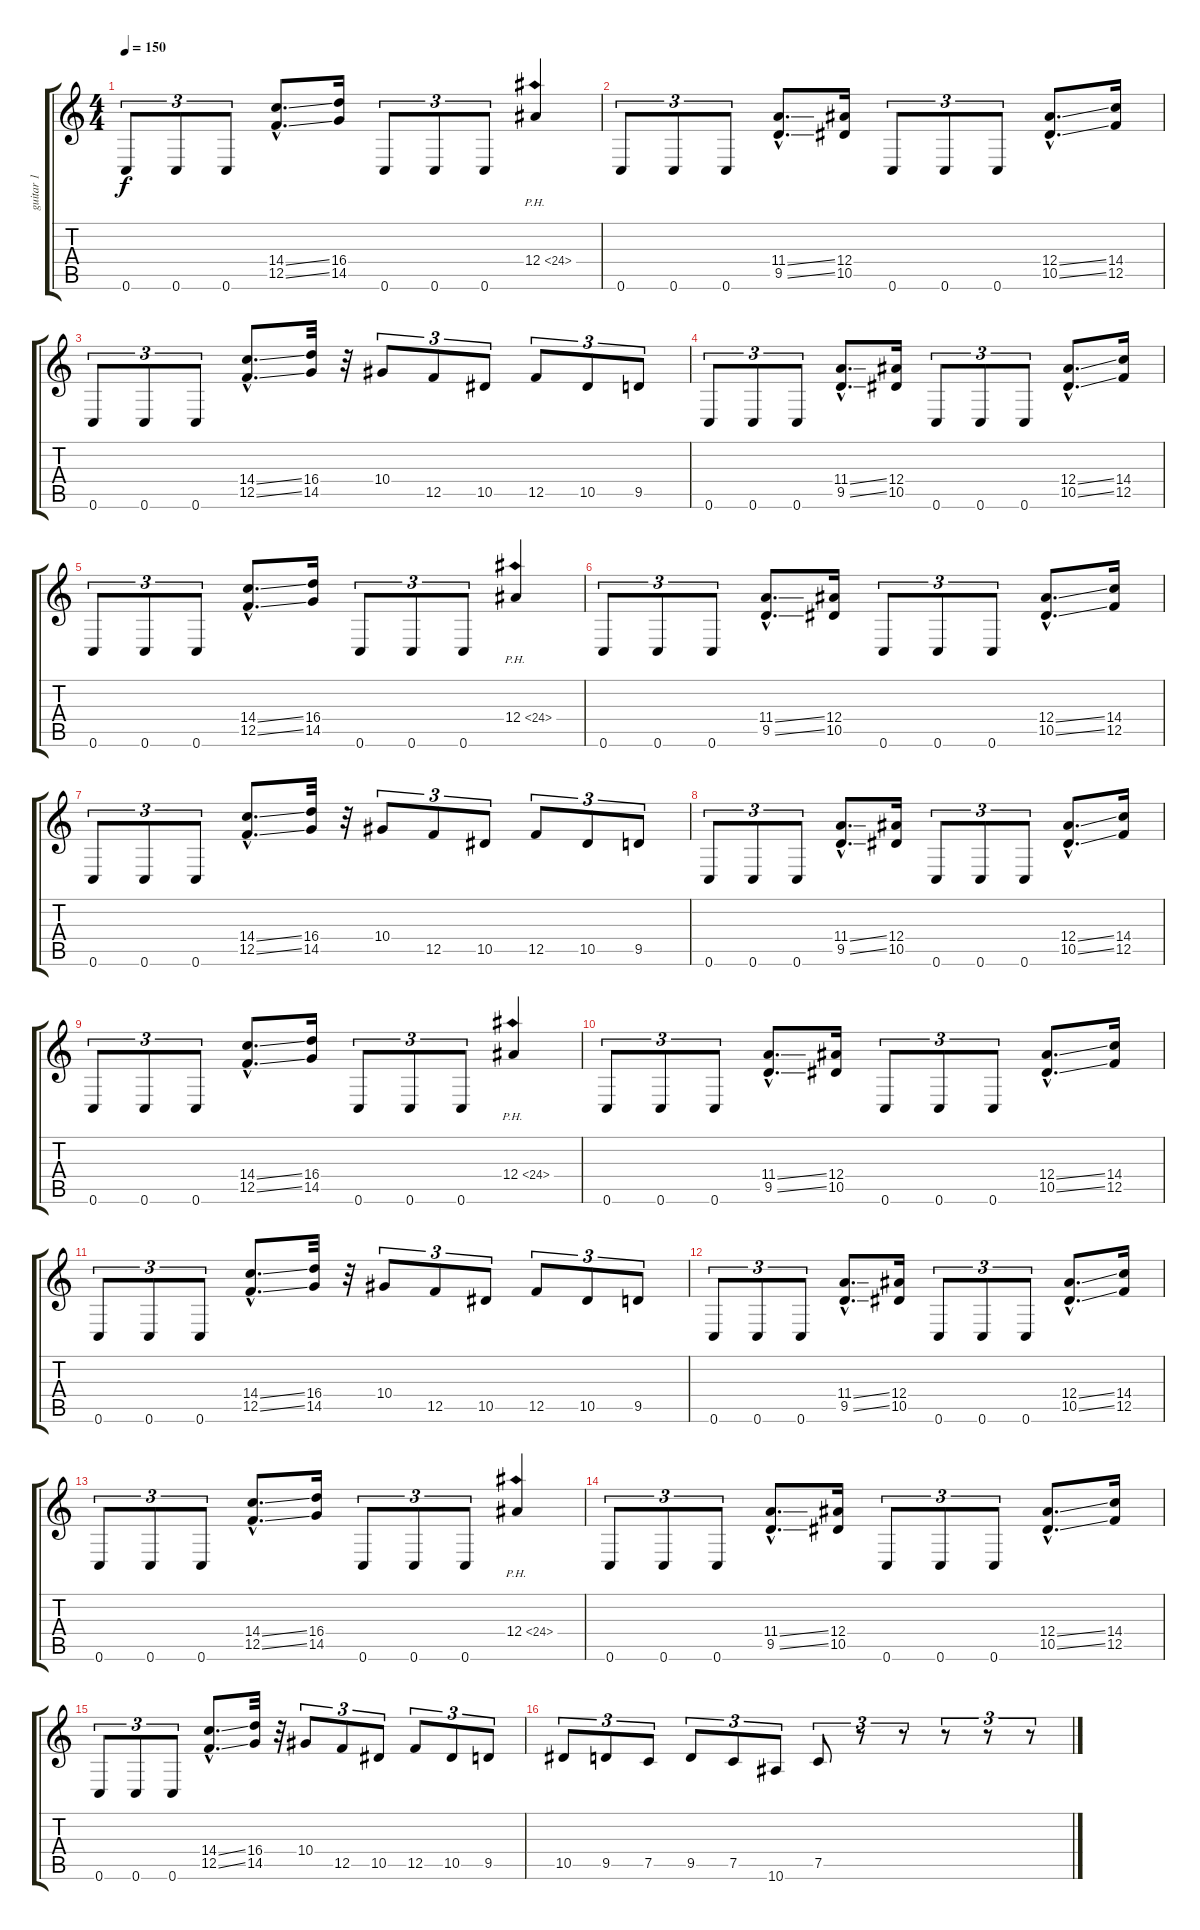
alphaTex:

\track ("guitar 1" "guitar 1") {instrument distortionguitar}
\staff {score tabs}
\tuning (C4 G3 Eb3 Bb2 F2 C2) {hide}
\ts (4 4)
\tempo 150
\clef g2
\ks c
0.6.8{tu (3 2) dy f} 0.6.8{tu (3 2)} 0.6.8{tu (3 2)} (14.4{ss hac} 12.5{ss hac}).8{d} (16.4 14.5).16 0.6.8{tu (3 2)} 0.6.8{tu (3 2)} 0.6.8{tu (3 2)} 12.4{ph 12}.4 |
0.6.8{tu (3 2)} 0.6.8{tu (3 2)} 0.6.8{tu (3 2)} (11.4{ss hac} 9.5{ss hac}).8{d} (12.4 10.5).16 0.6.8{tu (3 2)} 0.6.8{tu (3 2)} 0.6.8{tu (3 2)} (12.4{ss hac} 10.5{ss hac}).8{d} (14.4 12.5).16 |
0.6.8{tu (3 2)} 0.6.8{tu (3 2)} 0.6.8{tu (3 2)} (14.4{ss hac} 12.5{ss hac}).8{d} (16.4 14.5).32 r.32 10.4.8{tu (3 2)} 12.5.8{tu (3 2)} 10.5.8{tu (3 2)} 12.5.8{tu (3 2)} 10.5.8{tu (3 2)} 9.5.8{tu (3 2)} |
0.6.8{tu (3 2)} 0.6.8{tu (3 2)} 0.6.8{tu (3 2)} (11.4{ss hac} 9.5{ss hac}).8{d} (12.4 10.5).16 0.6.8{tu (3 2)} 0.6.8{tu (3 2)} 0.6.8{tu (3 2)} (12.4{ss hac} 10.5{ss hac}).8{d} (14.4 12.5).16 |
0.6.8{tu (3 2)} 0.6.8{tu (3 2)} 0.6.8{tu (3 2)} (14.4{ss hac} 12.5{ss hac}).8{d} (16.4 14.5).16 0.6.8{tu (3 2)} 0.6.8{tu (3 2)} 0.6.8{tu (3 2)} 12.4{ph 12}.4 |
0.6.8{tu (3 2)} 0.6.8{tu (3 2)} 0.6.8{tu (3 2)} (11.4{ss hac} 9.5{ss hac}).8{d} (12.4 10.5).16 0.6.8{tu (3 2)} 0.6.8{tu (3 2)} 0.6.8{tu (3 2)} (12.4{ss hac} 10.5{ss hac}).8{d} (14.4 12.5).16 |
0.6.8{tu (3 2)} 0.6.8{tu (3 2)} 0.6.8{tu (3 2)} (14.4{ss hac} 12.5{ss hac}).8{d} (16.4 14.5).32 r.32 10.4.8{tu (3 2)} 12.5.8{tu (3 2)} 10.5.8{tu (3 2)} 12.5.8{tu (3 2)} 10.5.8{tu (3 2)} 9.5.8{tu (3 2)} |
0.6.8{tu (3 2)} 0.6.8{tu (3 2)} 0.6.8{tu (3 2)} (11.4{ss hac} 9.5{ss hac}).8{d} (12.4 10.5).16 0.6.8{tu (3 2)} 0.6.8{tu (3 2)} 0.6.8{tu (3 2)} (12.4{ss hac} 10.5{ss hac}).8{d} (14.4 12.5).16 |
0.6.8{tu (3 2)} 0.6.8{tu (3 2)} 0.6.8{tu (3 2)} (14.4{ss hac} 12.5{ss hac}).8{d} (16.4 14.5).16 0.6.8{tu (3 2)} 0.6.8{tu (3 2)} 0.6.8{tu (3 2)} 12.4{ph 12}.4 |
0.6.8{tu (3 2)} 0.6.8{tu (3 2)} 0.6.8{tu (3 2)} (11.4{ss hac} 9.5{ss hac}).8{d} (12.4 10.5).16 0.6.8{tu (3 2)} 0.6.8{tu (3 2)} 0.6.8{tu (3 2)} (12.4{ss hac} 10.5{ss hac}).8{d} (14.4 12.5).16 |
0.6.8{tu (3 2)} 0.6.8{tu (3 2)} 0.6.8{tu (3 2)} (14.4{ss hac} 12.5{ss hac}).8{d} (16.4 14.5).32 r.32 10.4.8{tu (3 2)} 12.5.8{tu (3 2)} 10.5.8{tu (3 2)} 12.5.8{tu (3 2)} 10.5.8{tu (3 2)} 9.5.8{tu (3 2)} |
0.6.8{tu (3 2)} 0.6.8{tu (3 2)} 0.6.8{tu (3 2)} (11.4{ss hac} 9.5{ss hac}).8{d} (12.4 10.5).16 0.6.8{tu (3 2)} 0.6.8{tu (3 2)} 0.6.8{tu (3 2)} (12.4{ss hac} 10.5{ss hac}).8{d} (14.4 12.5).16 |
0.6.8{tu (3 2)} 0.6.8{tu (3 2)} 0.6.8{tu (3 2)} (14.4{ss hac} 12.5{ss hac}).8{d} (16.4 14.5).16 0.6.8{tu (3 2)} 0.6.8{tu (3 2)} 0.6.8{tu (3 2)} 12.4{ph 12}.4 |
0.6.8{tu (3 2)} 0.6.8{tu (3 2)} 0.6.8{tu (3 2)} (11.4{ss hac} 9.5{ss hac}).8{d} (12.4 10.5).16 0.6.8{tu (3 2)} 0.6.8{tu (3 2)} 0.6.8{tu (3 2)} (12.4{ss hac} 10.5{ss hac}).8{d} (14.4 12.5).16 |
0.6.8{tu (3 2)} 0.6.8{tu (3 2)} 0.6.8{tu (3 2)} (14.4{ss hac} 12.5{ss hac}).8{d} (16.4 14.5).32 r.32 10.4.8{tu (3 2)} 12.5.8{tu (3 2)} 10.5.8{tu (3 2)} 12.5.8{tu (3 2)} 10.5.8{tu (3 2)} 9.5.8{tu (3 2)} |
10.5.8{tu (3 2)} 9.5.8{tu (3 2)} 7.5.8{tu (3 2)} 9.5.8{tu (3 2)} 7.5.8{tu (3 2)} 10.6.8{tu (3 2)} 7.5.8{tu (3 2)} r.8{tu (3 2)} r.8{tu (3 2)} r.8{tu (3 2)} r.8{tu (3 2)} r.8{tu (3 2)}
